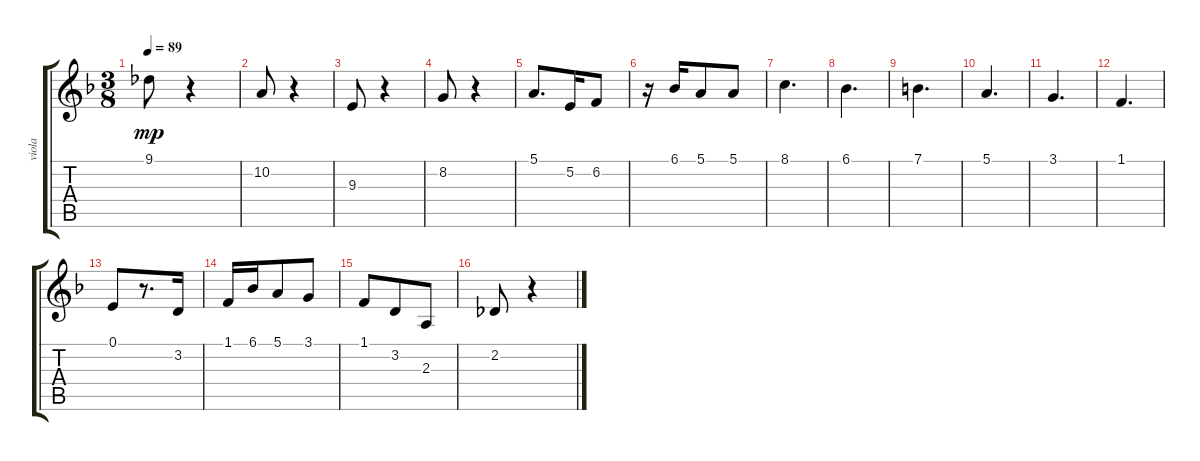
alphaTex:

\track ("viola" "viola") {instrument stringensemble1}
\staff {score tabs}
\tuning (E4 B3 G3 D3 A2 E2) {hide}
\ts (3 8)
\tempo 89
\clef g2
\ks dminor
9.1.8{dy mp} r.4 |
10.2.8 r.4 |
9.3.8 r.4 |
8.2.8 r.4 |
5.1.8{d} 5.2.16 6.2.8 |
r.16 6.1.16 5.1.8 5.1.8 |
8.1.4{d} |
6.1.4{d} |
7.1.4{d} |
5.1.4{d} |
3.1.4{d} |
1.1.4{d} |
0.1.8 r.8{d} 3.2.16 |
1.1.16 6.1.16 5.1.8 3.1.8 |
1.1.8 3.2.8 2.3.8 |
2.2.8 r.4
